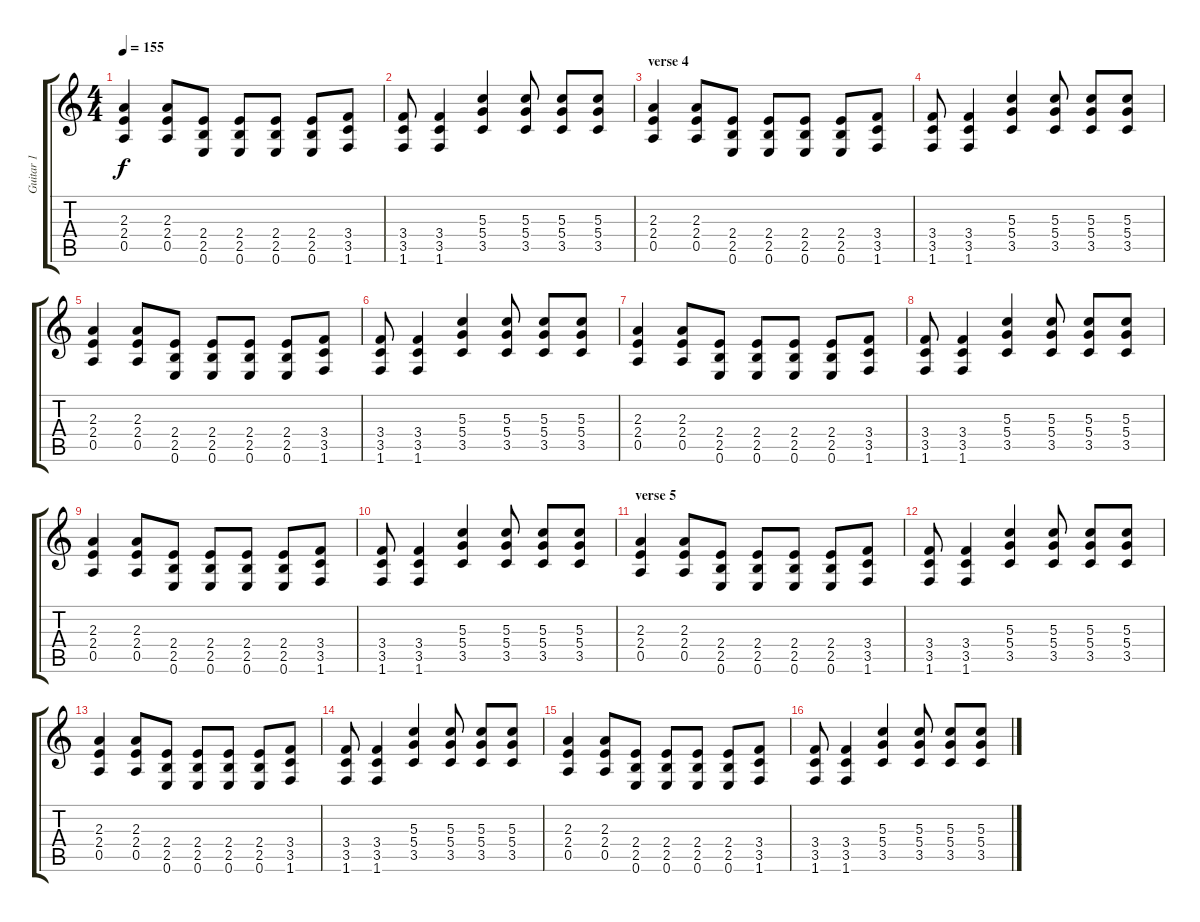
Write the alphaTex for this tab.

\track ("Guitar 1" "Guitar 1") {instrument distortionguitar}
\staff {score tabs}
\tuning (E4 B3 G3 D3 A2 E2) {hide}
\ts (4 4)
\tempo 155
\clef g2
\ks c
(2.3 2.4 0.5).4{dy f} (2.3 2.4 0.5).8 (2.4 2.5 0.6).8 (2.4 2.5 0.6).8 (2.4 2.5 0.6).8 (2.4 2.5 0.6).8 (3.4 3.5 1.6).8 |
(3.4 3.5 1.6).8 (3.4 3.5 1.6).4 (5.3 5.4 3.5).4 (5.3 5.4 3.5).8 (5.3 5.4 3.5).8 (5.3 5.4 3.5).8 |
\section ("" "verse 4")
(2.3 2.4 0.5).4 (2.3 2.4 0.5).8 (2.4 2.5 0.6).8 (2.4 2.5 0.6).8 (2.4 2.5 0.6).8 (2.4 2.5 0.6).8 (3.4 3.5 1.6).8 |
(3.4 3.5 1.6).8 (3.4 3.5 1.6).4 (5.3 5.4 3.5).4 (5.3 5.4 3.5).8 (5.3 5.4 3.5).8 (5.3 5.4 3.5).8 |
(2.3 2.4 0.5).4 (2.3 2.4 0.5).8 (2.4 2.5 0.6).8 (2.4 2.5 0.6).8 (2.4 2.5 0.6).8 (2.4 2.5 0.6).8 (3.4 3.5 1.6).8 |
(3.4 3.5 1.6).8 (3.4 3.5 1.6).4 (5.3 5.4 3.5).4 (5.3 5.4 3.5).8 (5.3 5.4 3.5).8 (5.3 5.4 3.5).8 |
(2.3 2.4 0.5).4 (2.3 2.4 0.5).8 (2.4 2.5 0.6).8 (2.4 2.5 0.6).8 (2.4 2.5 0.6).8 (2.4 2.5 0.6).8 (3.4 3.5 1.6).8 |
(3.4 3.5 1.6).8 (3.4 3.5 1.6).4 (5.3 5.4 3.5).4 (5.3 5.4 3.5).8 (5.3 5.4 3.5).8 (5.3 5.4 3.5).8 |
(2.3 2.4 0.5).4 (2.3 2.4 0.5).8 (2.4 2.5 0.6).8 (2.4 2.5 0.6).8 (2.4 2.5 0.6).8 (2.4 2.5 0.6).8 (3.4 3.5 1.6).8 |
(3.4 3.5 1.6).8 (3.4 3.5 1.6).4 (5.3 5.4 3.5).4 (5.3 5.4 3.5).8 (5.3 5.4 3.5).8 (5.3 5.4 3.5).8 |
\section ("" "verse 5")
(2.3 2.4 0.5).4 (2.3 2.4 0.5).8 (2.4 2.5 0.6).8 (2.4 2.5 0.6).8 (2.4 2.5 0.6).8 (2.4 2.5 0.6).8 (3.4 3.5 1.6).8 |
(3.4 3.5 1.6).8 (3.4 3.5 1.6).4 (5.3 5.4 3.5).4 (5.3 5.4 3.5).8 (5.3 5.4 3.5).8 (5.3 5.4 3.5).8 |
(2.3 2.4 0.5).4 (2.3 2.4 0.5).8 (2.4 2.5 0.6).8 (2.4 2.5 0.6).8 (2.4 2.5 0.6).8 (2.4 2.5 0.6).8 (3.4 3.5 1.6).8 |
(3.4 3.5 1.6).8 (3.4 3.5 1.6).4 (5.3 5.4 3.5).4 (5.3 5.4 3.5).8 (5.3 5.4 3.5).8 (5.3 5.4 3.5).8 |
(2.3 2.4 0.5).4 (2.3 2.4 0.5).8 (2.4 2.5 0.6).8 (2.4 2.5 0.6).8 (2.4 2.5 0.6).8 (2.4 2.5 0.6).8 (3.4 3.5 1.6).8 |
(3.4 3.5 1.6).8 (3.4 3.5 1.6).4 (5.3 5.4 3.5).4 (5.3 5.4 3.5).8 (5.3 5.4 3.5).8 (5.3 5.4 3.5).8
